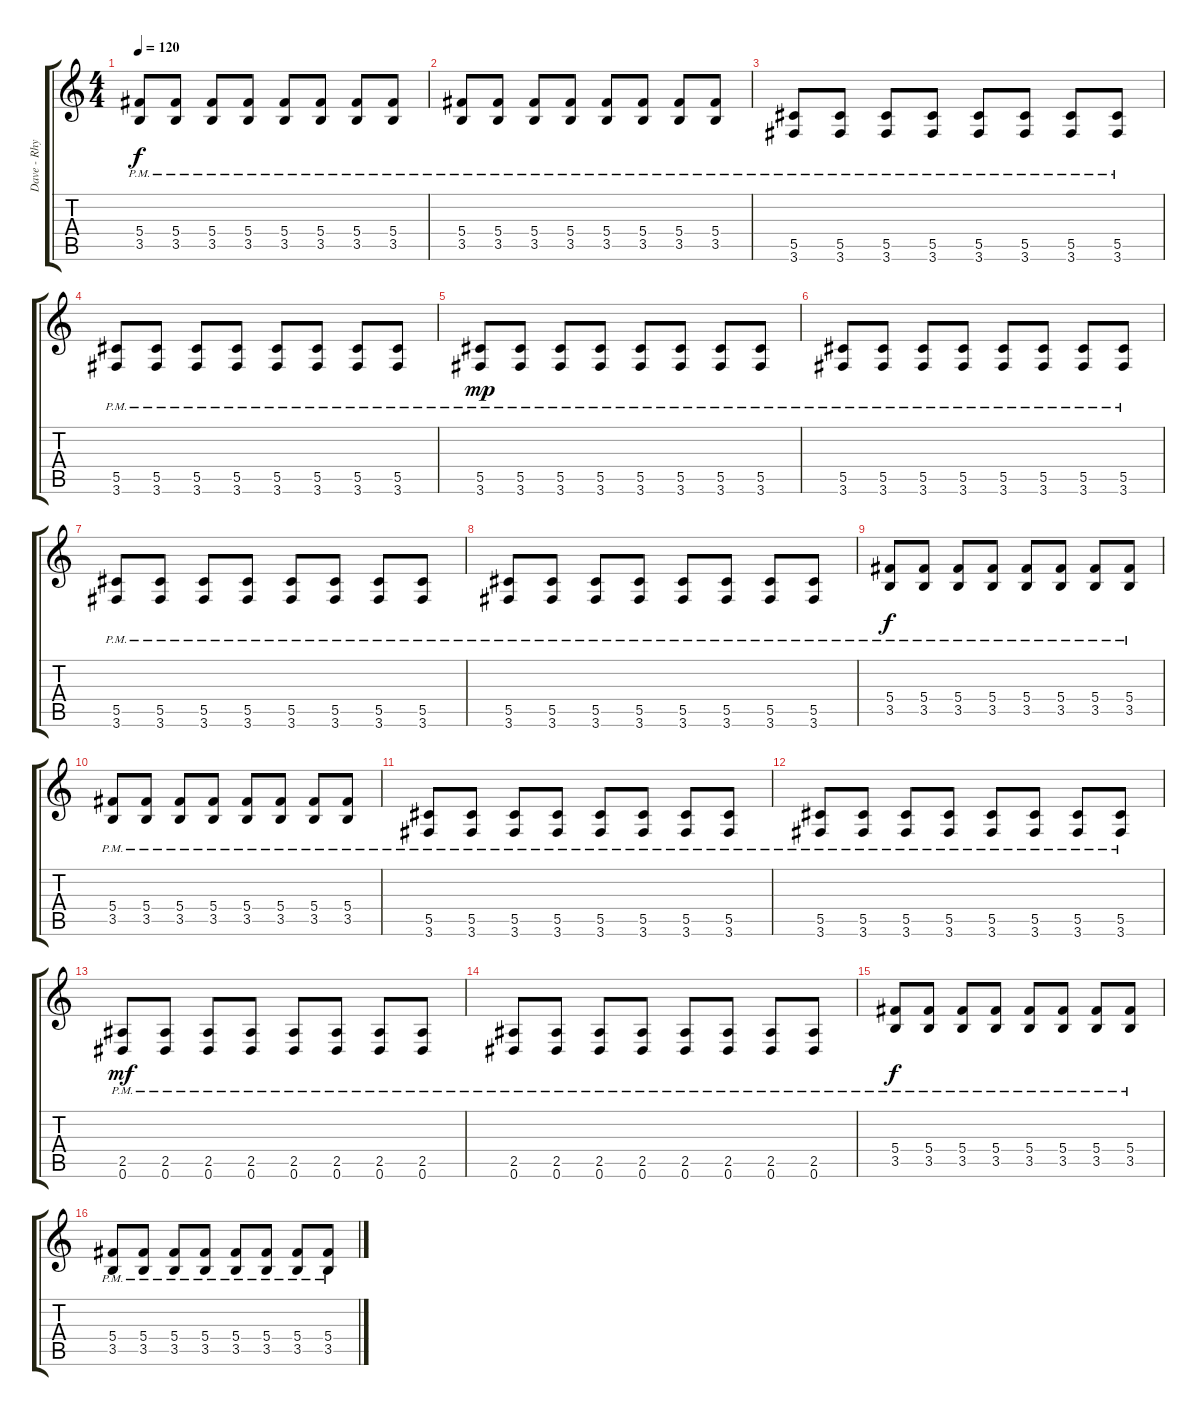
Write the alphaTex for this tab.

\track ("Dave - Rhythm Guitar" "Dave - Rhy") {instrument overdrivenguitar}
\staff {score tabs}
\tuning (Eb4 Bb3 Gb3 Db3 Ab2 Eb2) {hide}
\ts (4 4)
\tempo 120
\clef g2
\ks c
(5.4{pm} 3.5{pm}).8{dy f} (5.4{pm} 3.5{pm}).8 (5.4{pm} 3.5{pm}).8 (5.4{pm} 3.5{pm}).8 (5.4{pm} 3.5{pm}).8 (5.4{pm} 3.5{pm}).8 (5.4{pm} 3.5{pm}).8 (5.4{pm} 3.5{pm}).8 |
(5.4{pm} 3.5{pm}).8 (5.4{pm} 3.5{pm}).8 (5.4{pm} 3.5{pm}).8 (5.4{pm} 3.5{pm}).8 (5.4{pm} 3.5{pm}).8 (5.4{pm} 3.5{pm}).8 (5.4{pm} 3.5{pm}).8 (5.4{pm} 3.5{pm}).8 |
(5.5{pm} 3.6{pm}).8 (5.5{pm} 3.6{pm}).8 (5.5{pm} 3.6{pm}).8 (5.5{pm} 3.6{pm}).8 (5.5{pm} 3.6{pm}).8 (5.5{pm} 3.6{pm}).8 (5.5{pm} 3.6{pm}).8 (5.5{pm} 3.6{pm}).8 |
(5.5{pm} 3.6{pm}).8 (5.5{pm} 3.6{pm}).8 (5.5{pm} 3.6{pm}).8 (5.5{pm} 3.6{pm}).8 (5.5{pm} 3.6{pm}).8 (5.5{pm} 3.6{pm}).8 (5.5{pm} 3.6{pm}).8 (5.5{pm} 3.6{pm}).8 |
(5.5{pm} 3.6{pm}).8{dy mp} (5.5{pm} 3.6{pm}).8 (5.5{pm} 3.6{pm}).8 (5.5{pm} 3.6{pm}).8 (5.5{pm} 3.6{pm}).8 (5.5{pm} 3.6{pm}).8 (5.5{pm} 3.6{pm}).8 (5.5{pm} 3.6{pm}).8 |
(5.5{pm} 3.6{pm}).8 (5.5{pm} 3.6{pm}).8 (5.5{pm} 3.6{pm}).8 (5.5{pm} 3.6{pm}).8 (5.5{pm} 3.6{pm}).8 (5.5{pm} 3.6{pm}).8 (5.5{pm} 3.6{pm}).8 (5.5{pm} 3.6{pm}).8 |
(5.5{pm} 3.6{pm}).8 (5.5{pm} 3.6{pm}).8 (5.5{pm} 3.6{pm}).8 (5.5{pm} 3.6{pm}).8 (5.5{pm} 3.6{pm}).8 (5.5{pm} 3.6{pm}).8 (5.5{pm} 3.6{pm}).8 (5.5{pm} 3.6{pm}).8 |
(5.5{pm} 3.6{pm}).8 (5.5{pm} 3.6{pm}).8 (5.5{pm} 3.6{pm}).8 (5.5{pm} 3.6{pm}).8 (5.5{pm} 3.6{pm}).8 (5.5{pm} 3.6{pm}).8 (5.5{pm} 3.6{pm}).8 (5.5{pm} 3.6{pm}).8 |
(5.4{pm} 3.5{pm}).8{dy f} (5.4{pm} 3.5{pm}).8 (5.4{pm} 3.5{pm}).8 (5.4{pm} 3.5{pm}).8 (5.4{pm} 3.5{pm}).8 (5.4{pm} 3.5{pm}).8 (5.4{pm} 3.5{pm}).8 (5.4{pm} 3.5{pm}).8 |
(5.4{pm} 3.5{pm}).8 (5.4{pm} 3.5{pm}).8 (5.4{pm} 3.5{pm}).8 (5.4{pm} 3.5{pm}).8 (5.4{pm} 3.5{pm}).8 (5.4{pm} 3.5{pm}).8 (5.4{pm} 3.5{pm}).8 (5.4{pm} 3.5{pm}).8 |
(5.5{pm} 3.6{pm}).8 (5.5{pm} 3.6{pm}).8 (5.5{pm} 3.6{pm}).8 (5.5{pm} 3.6{pm}).8 (5.5{pm} 3.6{pm}).8 (5.5{pm} 3.6{pm}).8 (5.5{pm} 3.6{pm}).8 (5.5{pm} 3.6{pm}).8 |
(5.5{pm} 3.6{pm}).8 (5.5{pm} 3.6{pm}).8 (5.5{pm} 3.6{pm}).8 (5.5{pm} 3.6{pm}).8 (5.5{pm} 3.6{pm}).8 (5.5{pm} 3.6{pm}).8 (5.5{pm} 3.6{pm}).8 (5.5{pm} 3.6{pm}).8 |
(2.5{pm} 0.6{pm}).8{dy mf} (2.5{pm} 0.6{pm}).8 (2.5{pm} 0.6{pm}).8 (2.5{pm} 0.6{pm}).8 (2.5{pm} 0.6{pm}).8 (2.5{pm} 0.6{pm}).8 (2.5{pm} 0.6{pm}).8 (2.5{pm} 0.6{pm}).8 |
(2.5{pm} 0.6{pm}).8 (2.5{pm} 0.6{pm}).8 (2.5{pm} 0.6{pm}).8 (2.5{pm} 0.6{pm}).8 (2.5{pm} 0.6{pm}).8 (2.5{pm} 0.6{pm}).8 (2.5{pm} 0.6{pm}).8 (2.5{pm} 0.6{pm}).8 |
(5.4{pm} 3.5{pm}).8{dy f} (5.4{pm} 3.5{pm}).8 (5.4{pm} 3.5{pm}).8 (5.4{pm} 3.5{pm}).8 (5.4{pm} 3.5{pm}).8 (5.4{pm} 3.5{pm}).8 (5.4{pm} 3.5{pm}).8 (5.4{pm} 3.5{pm}).8 |
(5.4{pm} 3.5{pm}).8 (5.4{pm} 3.5{pm}).8 (5.4{pm} 3.5{pm}).8 (5.4{pm} 3.5{pm}).8 (5.4{pm} 3.5{pm}).8 (5.4{pm} 3.5{pm}).8 (5.4{pm} 3.5{pm}).8 (5.4{pm} 3.5{pm}).8
